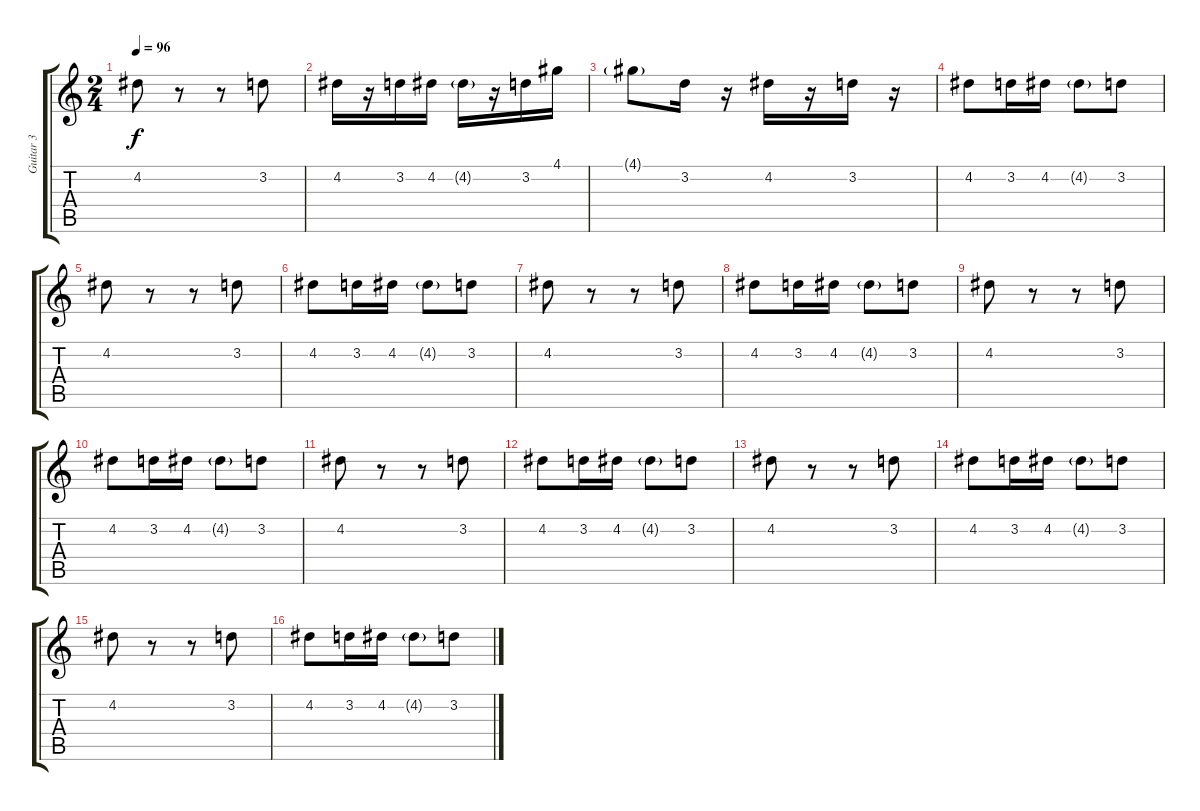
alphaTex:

\track ("Guitar 3" "Guitar 3") {instrument electricguitarclean}
\staff {score tabs}
\tuning (E4 B3 G3 D3 A2 E2) {hide}
\ts (2 4)
\tempo 96
\clef g2
\ks c
4.2.8{dy f} r.8 r.8 3.2.8 |
4.2.16 r.16 3.2.16 4.2.16 4.2{g}.16 r.16 3.2.16 4.1.16 |
4.1{g}.8 3.2.16 r.16 4.2.16 r.16 3.2.16 r.16 |
4.2.8 3.2.16 4.2.16 4.2{g}.8 3.2.8 |
4.2.8 r.8 r.8 3.2.8 |
4.2.8 3.2.16 4.2.16 4.2{g}.8 3.2.8 |
4.2.8 r.8 r.8 3.2.8 |
4.2.8 3.2.16 4.2.16 4.2{g}.8 3.2.8 |
4.2.8 r.8 r.8 3.2.8 |
4.2.8 3.2.16 4.2.16 4.2{g}.8 3.2.8 |
4.2.8 r.8 r.8 3.2.8 |
4.2.8 3.2.16 4.2.16 4.2{g}.8 3.2.8 |
4.2.8 r.8 r.8 3.2.8 |
4.2.8 3.2.16 4.2.16 4.2{g}.8 3.2.8 |
4.2.8 r.8 r.8 3.2.8 |
4.2.8 3.2.16 4.2.16 4.2{g}.8 3.2.8
